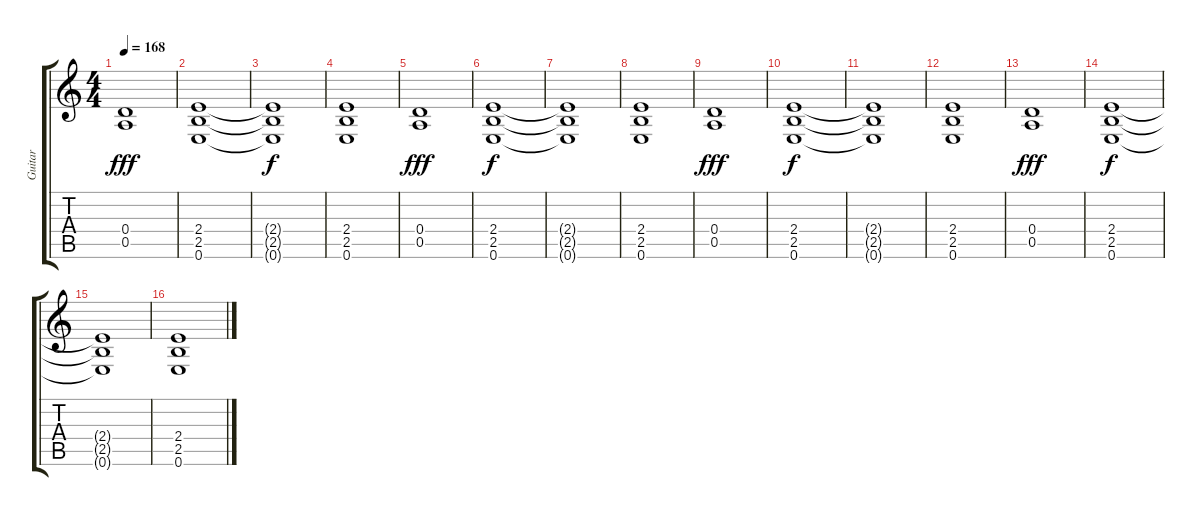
\track ("Guitar" "Guitar") {instrument overdrivenguitar}
\staff {score tabs}
\tuning (E4 B3 G3 D3 A2 E2) {hide}
\ts (4 4)
\tempo 168
\clef g2
\ks c
(0.4 0.5).1{dy fff} |
(2.4 2.5 0.6).1 |
(2.4{t} 2.5{t} 0.6{t}).1{dy f} |
(2.4 2.5 0.6).1 |
(0.4 0.5).1{dy fff} |
(2.4 2.5 0.6).1{dy f} |
(2.4{t} 2.5{t} 0.6{t}).1 |
(2.4 2.5 0.6).1 |
(0.4 0.5).1{dy fff} |
(2.4 2.5 0.6).1{dy f} |
(2.4{t} 2.5{t} 0.6{t}).1 |
(2.4 2.5 0.6).1 |
(0.4 0.5).1{dy fff} |
(2.4 2.5 0.6).1{dy f} |
(2.4{t} 2.5{t} 0.6{t}).1 |
(2.4 2.5 0.6).1
